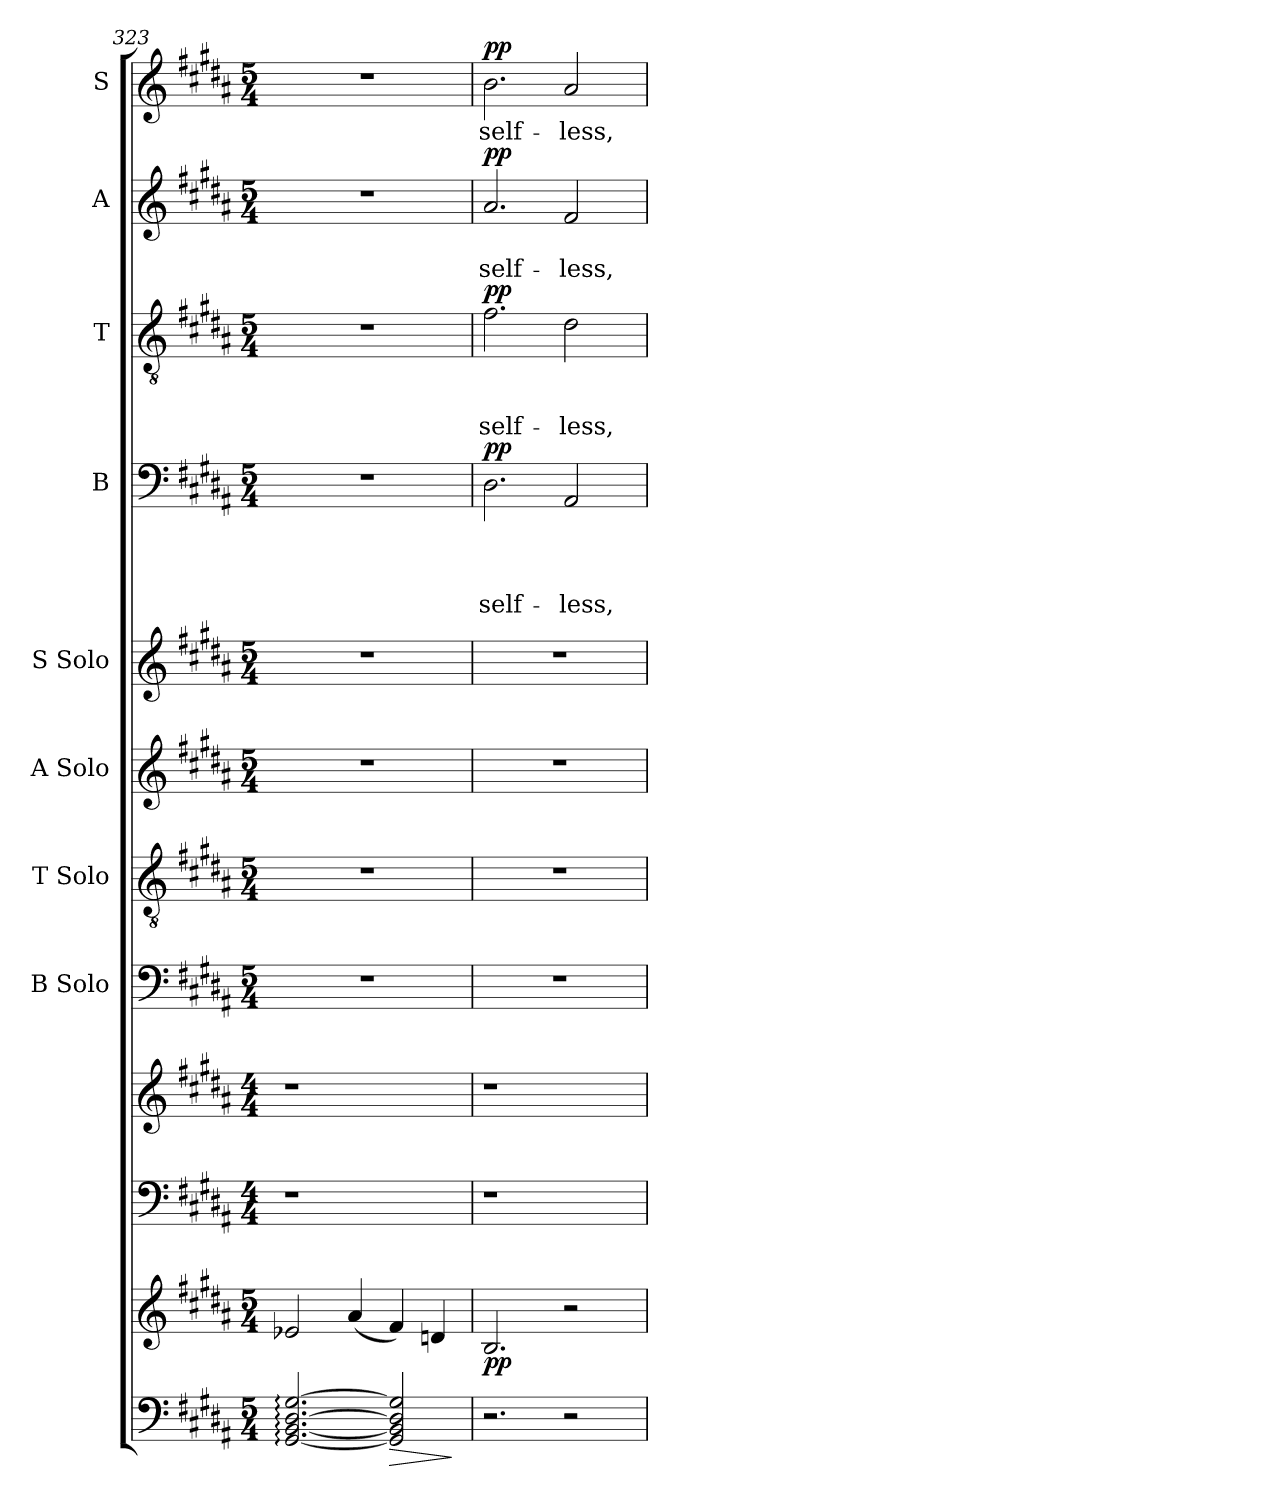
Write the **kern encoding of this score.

**kern	**dynam	**kern	**dynam	**kern	**kern	**kern	**kern	**kern	**kern	**kern	**text	**text	**text	**text	**dynam	**kern	**text	**text	**text	**dynam	**kern	**text	**text	**dynam	**kern	**text	**dynam
*part12	*part12	*part11	*part11	*part10	*part9	*part8	*part7	*part6	*part5	*part4	*part4	*part4	*part4	*part4	*part4	*part3	*part3	*part3	*part3	*part3	*part2	*part2	*part2	*part2	*part1	*part1	*part1
*staff12	*staff12	*staff11	*staff11	*staff10	*staff9	*staff8	*staff7	*staff6	*staff5	*staff4	*staff4	*staff4	*staff4	*staff4	*staff4	*staff3	*staff3	*staff3	*staff3	*staff3	*staff2	*staff2	*staff2	*staff2	*staff1	*staff1	*staff1
*	*	*	*	*	*	*I"B Solo	*I"T Solo	*I"A Solo	*I"S Solo	*I"B	*	*	*	*	*	*I"T	*	*	*	*	*I"A	*	*	*	*I"S	*	*
*clefF4	*	*clefG2	*	*clefF4	*clefG2	*clefF4	*clefGv2	*clefG2	*clefG2	*clefF4	*	*	*	*	*	*clefGv2	*	*	*	*	*clefG2	*	*	*	*clefG2	*	*
*k[f#c#g#d#a#]	*	*k[f#c#g#d#a#]	*	*k[f#c#g#d#a#]	*k[f#c#g#d#a#]	*k[f#c#g#d#a#]	*k[f#c#g#d#a#]	*k[f#c#g#d#a#]	*k[f#c#g#d#a#]	*k[f#c#g#d#a#]	*	*	*	*	*	*k[f#c#g#d#a#]	*	*	*	*	*k[f#c#g#d#a#]	*	*	*	*k[f#c#g#d#a#]	*	*
*B:	*	*B:	*	*B:	*B:	*B:	*B:	*B:	*B:	*B:	*	*	*	*	*	*B:	*	*	*	*	*B:	*	*	*	*B:	*	*
*M5/4	*	*M5/4	*	*M4/4	*M4/4	*M5/4	*M5/4	*M5/4	*M5/4	*M5/4	*	*	*	*	*	*M5/4	*	*	*	*	*M5/4	*	*	*	*M5/4	*	*
=323	=323	=323	=323	=323	=323	=323	=323	=323	=323	=323	=323	=323	=323	=323	=323	=323	=323	=323	=323	=323	=323	=323	=323	=323	=323	=323	=323
!	!	!	!	!	!	!LO:N:vis=1	!LO:N:vis=1	!LO:N:vis=1	!LO:N:vis=1	!LO:N:vis=1	!	!	!	!	!	!LO:N:vis=1	!	!	!	!	!LO:N:vis=1	!	!	!	!LO:N:vis=1	!	!
[<2.GG#/: [<2.BB/: [>2.D#/: [>2.G#/:	.	2e-X/	.	1r	1r	4%5r	4%5r	4%5r	4%5r	4%5r	.	.	.	.	.	4%5r	.	.	.	.	4%5r	.	.	.	4%5r	.	.
.	.	(<4a#/	.	.	.	.	.	.	.	.	.	.	.	.	.	.	.	.	.	.	.	.	.	.	.	.	.
!	!LO:HP:b	!	!	!	!	!	!	!	!	!	!	!	!	!	!	!	!	!	!	!	!	!	!	!	!	!	!
2GG#/] 2BB/] 2D#/] 2G#/]	>	4f#/)	.	.	.	.	.	.	.	.	.	.	.	.	.	.	.	.	.	.	.	.	.	.	.	.	.
.	.	4dn/	.	4ryy	4ryy	.	.	.	.	.	.	.	.	.	.	.	.	.	.	.	.	.	.	.	.	.	.
.	]	.	.	.	.	.	.	.	.	.	.	.	.	.	.	.	.	.	.	.	.	.	.	.	.	.	.
=324	=324	=324	=324	=324	=324	=324	=324	=324	=324	=324	=324	=324	=324	=324	=324	=324	=324	=324	=324	=324	=324	=324	=324	=324	=324	=324	=324
!	!	!	!LO:DY:b	!	!	!LO:N:vis=1	!LO:N:vis=1	!LO:N:vis=1	!LO:N:vis=1	!	!	!	!	!LO:LY:b	!LO:DY:a	!	!	!	!LO:LY:b	!LO:DY:a	!	!	!LO:LY:b	!LO:DY:a	!	!LO:LY:b	!LO:DY:a
2.r	.	2.B/	pp	1r	1r	4%5r	4%5r	4%5r	4%5r	2.D#\	.	.	.	self-	pp	2.f#\	.	.	self-	pp	2.a#/	.	self-	pp	2.b\	self-	pp
!	!	!	!	!	!	!	!	!	!	!	!	!	!	!LO:LY:b:rj	!	!	!	!	!LO:LY:b:rj	!	!	!	!LO:LY:b:rj	!	!	!LO:LY:b	!
2r	.	2r	.	.	.	.	.	.	.	2AA#/	.	.	.	-less,	.	2d#\	.	.	-less,	.	2f#/	.	-less,	.	2a#/	-less,	.
.	.	.	.	4ryy	4ryy	.	.	.	.	.	.	.	.	.	.	.	.	.	.	.	.	.	.	.	.	.	.
=!	=!	=!	=!	=!	=!	=!	=!	=!	=!	=!	=!	=!	=!	=!	=!	=!	=!	=!	=!	=!	=!	=!	=!	=!	=!	=!	=!
*-	*-	*-	*-	*-	*-	*-	*-	*-	*-	*-	*-	*-	*-	*-	*-	*-	*-	*-	*-	*-	*-	*-	*-	*-	*-	*-	*-
